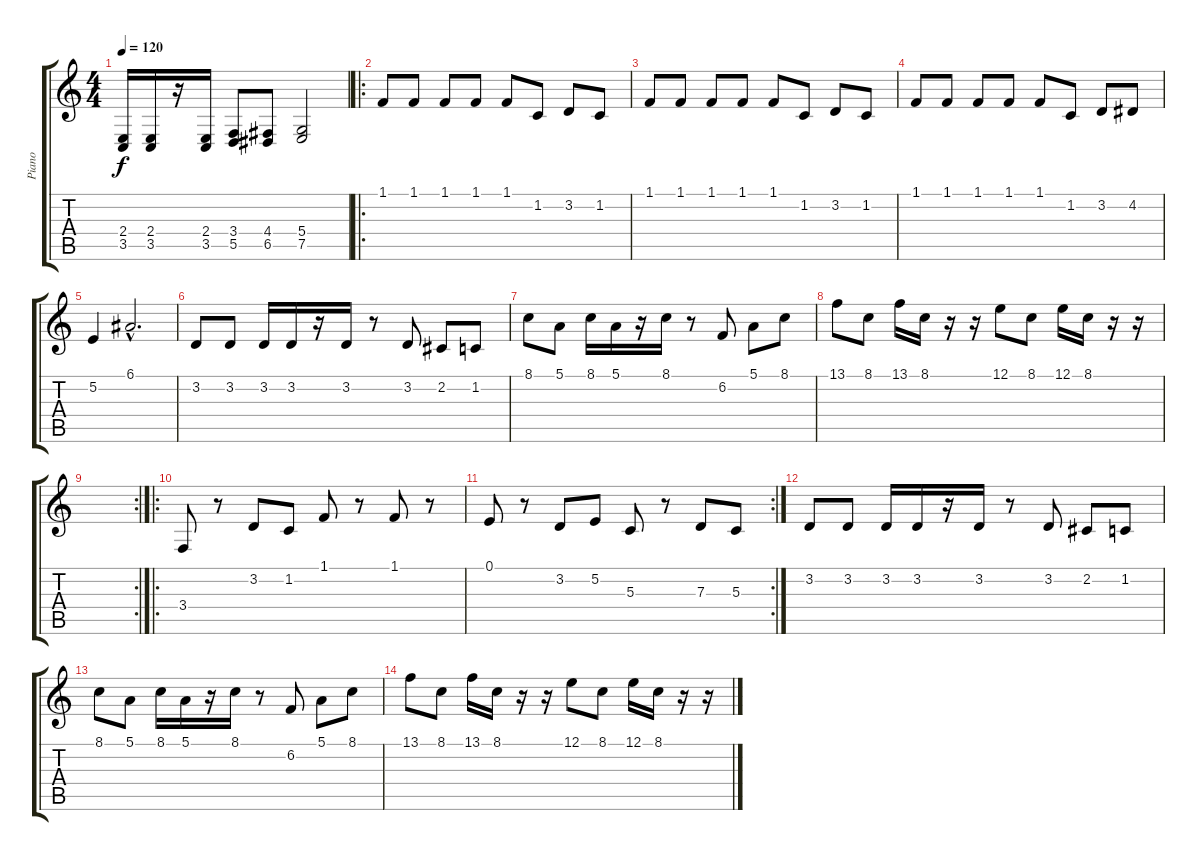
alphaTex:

\track ("Piano" "Piano") {instrument acousticgrandpiano}
\staff {score tabs}
\tuning (E4 B3 G3 D3 A2 E2) {hide}
\ts (4 4)
\tempo 120
\clef g2
\ks c
(2.4 3.5).16{dy f} (2.4 3.5).16 r.16 (2.4 3.5).16 (3.4 5.5).8 (4.4 6.5).8 (5.4 7.5).2 |
\ro
1.1.8 1.1.8 1.1.8 1.1.8 1.1.8 1.2.8 3.2.8 1.2.8 |
1.1.8 1.1.8 1.1.8 1.1.8 1.1.8 1.2.8 3.2.8 1.2.8 |
1.1.8 1.1.8 1.1.8 1.1.8 1.1.8 1.2.8 3.2.8 4.2.8 |
5.2.4 6.1{hac}.2{d} |
3.2.8 3.2.8 3.2.16 3.2.16 r.16 3.2.16 r.8 3.2.8 2.2.8 1.2.8 |
8.1.8 5.1.8 8.1.16 5.1.16 r.16 8.1.16 r.8 6.2.8 5.1.8 8.1.8 |
13.1.8 8.1.8 13.1.16 8.1.16 r.16 r.16 12.1.8 8.1.8 12.1.16 8.1.16 r.16 r.16 |
\rc 2
|
\ro
3.4.8 r.8 3.2.8 1.2.8 1.1.8 r.8 1.1.8 r.8 |
\rc 2
0.1.8 r.8 3.2.8 5.2.8 5.3.8 r.8 7.3.8 5.3.8 |
3.2.8 3.2.8 3.2.16 3.2.16 r.16 3.2.16 r.8 3.2.8 2.2.8 1.2.8 |
8.1.8 5.1.8 8.1.16 5.1.16 r.16 8.1.16 r.8 6.2.8 5.1.8 8.1.8 |
13.1.8 8.1.8 13.1.16 8.1.16 r.16 r.16 12.1.8 8.1.8 12.1.16 8.1.16 r.16 r.16
